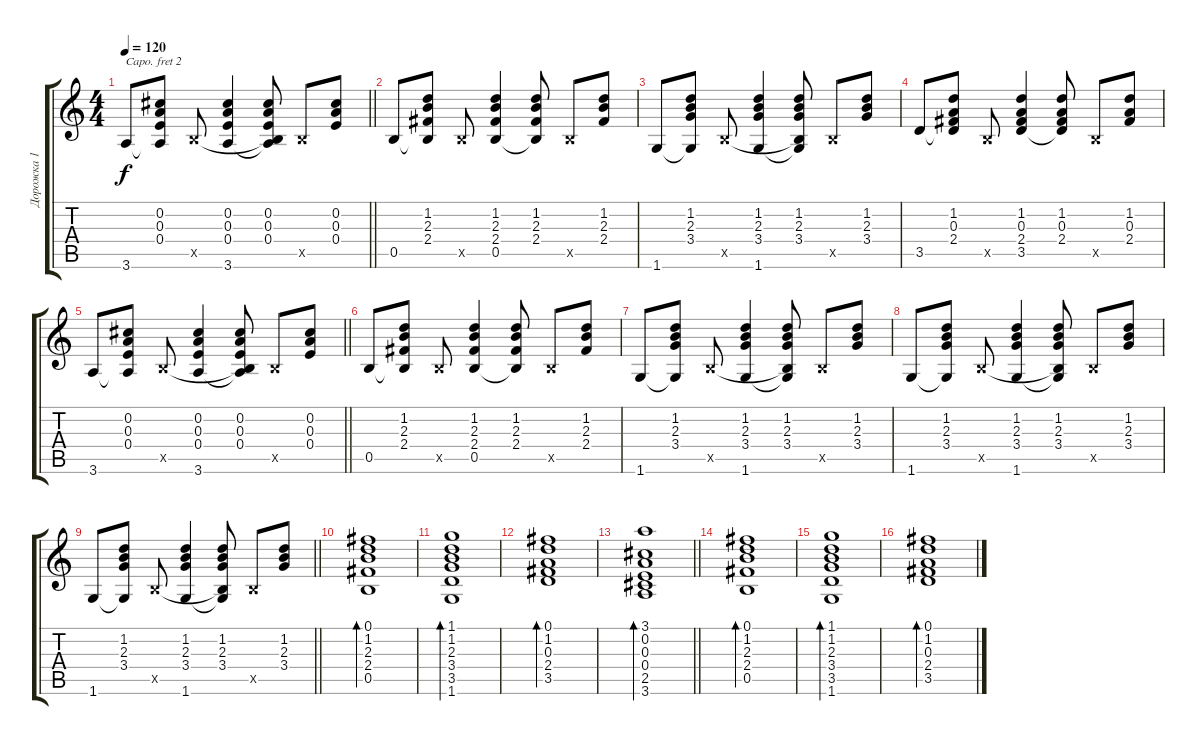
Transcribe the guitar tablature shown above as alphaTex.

\track ("Дорожка 1" "Дорожка 1") {instrument acousticguitarsteel}
\staff {score tabs}
\capo 2
\tuning (E4 B3 G3 D3 A2 E2) {hide}
\ts (4 4)
\tempo 120
\clef g2
\barLineRight lightlight
\ks c
3.6.8{dy f} (0.2 0.3 0.4 3.6{t}).8 0.5{x}.8 (0.2 0.3 0.4 3.6).4 (0.2 0.3 0.4 0.5{t} 3.6{t}).8 0.5{x}.8 (0.2 0.3 0.4).8 |
0.5.8 (1.2 2.3 2.4 0.5{t}).8 0.5{x}.8 (1.2 2.3 2.4 0.5).4 (1.2 2.3 2.4 0.5{t}).8 0.5{x}.8 (1.2 2.3 2.4).8 |
1.6.8 (1.2 2.3 3.4 1.6{t}).8 0.5{x}.8 (1.2 2.3 3.4 1.6).4 (1.2 2.3 3.4 0.5{t} 1.6{t}).8 0.5{x}.8 (1.2 2.3 3.4).8 |
3.5.8 (1.2 0.3 2.4 3.5{t}).8 0.5{x}.8 (1.2 0.3 2.4 3.5).4 (1.2 0.3 2.4 3.5{t}).8 0.5{x}.8 (1.2 0.3 2.4).8 |
\barLineRight lightlight
3.6.8 (0.2 0.3 0.4 3.6{t}).8 0.5{x}.8 (0.2 0.3 0.4 3.6).4 (0.2 0.3 0.4 0.5{t} 3.6{t}).8 0.5{x}.8 (0.2 0.3 0.4).8 |
0.5.8 (1.2 2.3 2.4 0.5{t}).8 0.5{x}.8 (1.2 2.3 2.4 0.5).4 (1.2 2.3 2.4 0.5{t}).8 0.5{x}.8 (1.2 2.3 2.4).8 |
1.6.8 (1.2 2.3 3.4 1.6{t}).8 0.5{x}.8 (1.2 2.3 3.4 1.6).4 (1.2 2.3 3.4 0.5{t} 1.6{t}).8 0.5{x}.8 (1.2 2.3 3.4).8 |
1.6.8 (1.2 2.3 3.4 1.6{t}).8 0.5{x}.8 (1.2 2.3 3.4 1.6).4 (1.2 2.3 3.4 0.5{t} 1.6{t}).8 0.5{x}.8 (1.2 2.3 3.4).8 |
\barLineRight lightlight
1.6.8 (1.2 2.3 3.4 1.6{t}).8 0.5{x}.8 (1.2 2.3 3.4 1.6).4 (1.2 2.3 3.4 0.5{t} 1.6{t}).8 0.5{x}.8 (1.2 2.3 3.4).8 |
(0.1 1.2 2.3 2.4 0.5).1{bd 60} |
(1.1 1.2 2.3 3.4 3.5 1.6).1{bd 60} |
(0.1 1.2 0.3 2.4 3.5).1{bd 60} |
\barLineRight lightlight
(3.1 0.2 0.3 0.4 2.5 3.6).1{bd 60} |
(0.1 1.2 2.3 2.4 0.5).1{bd 60} |
(1.1 1.2 2.3 3.4 3.5 1.6).1{bd 60} |
(0.1 1.2 0.3 2.4 3.5).1{bd 60}
